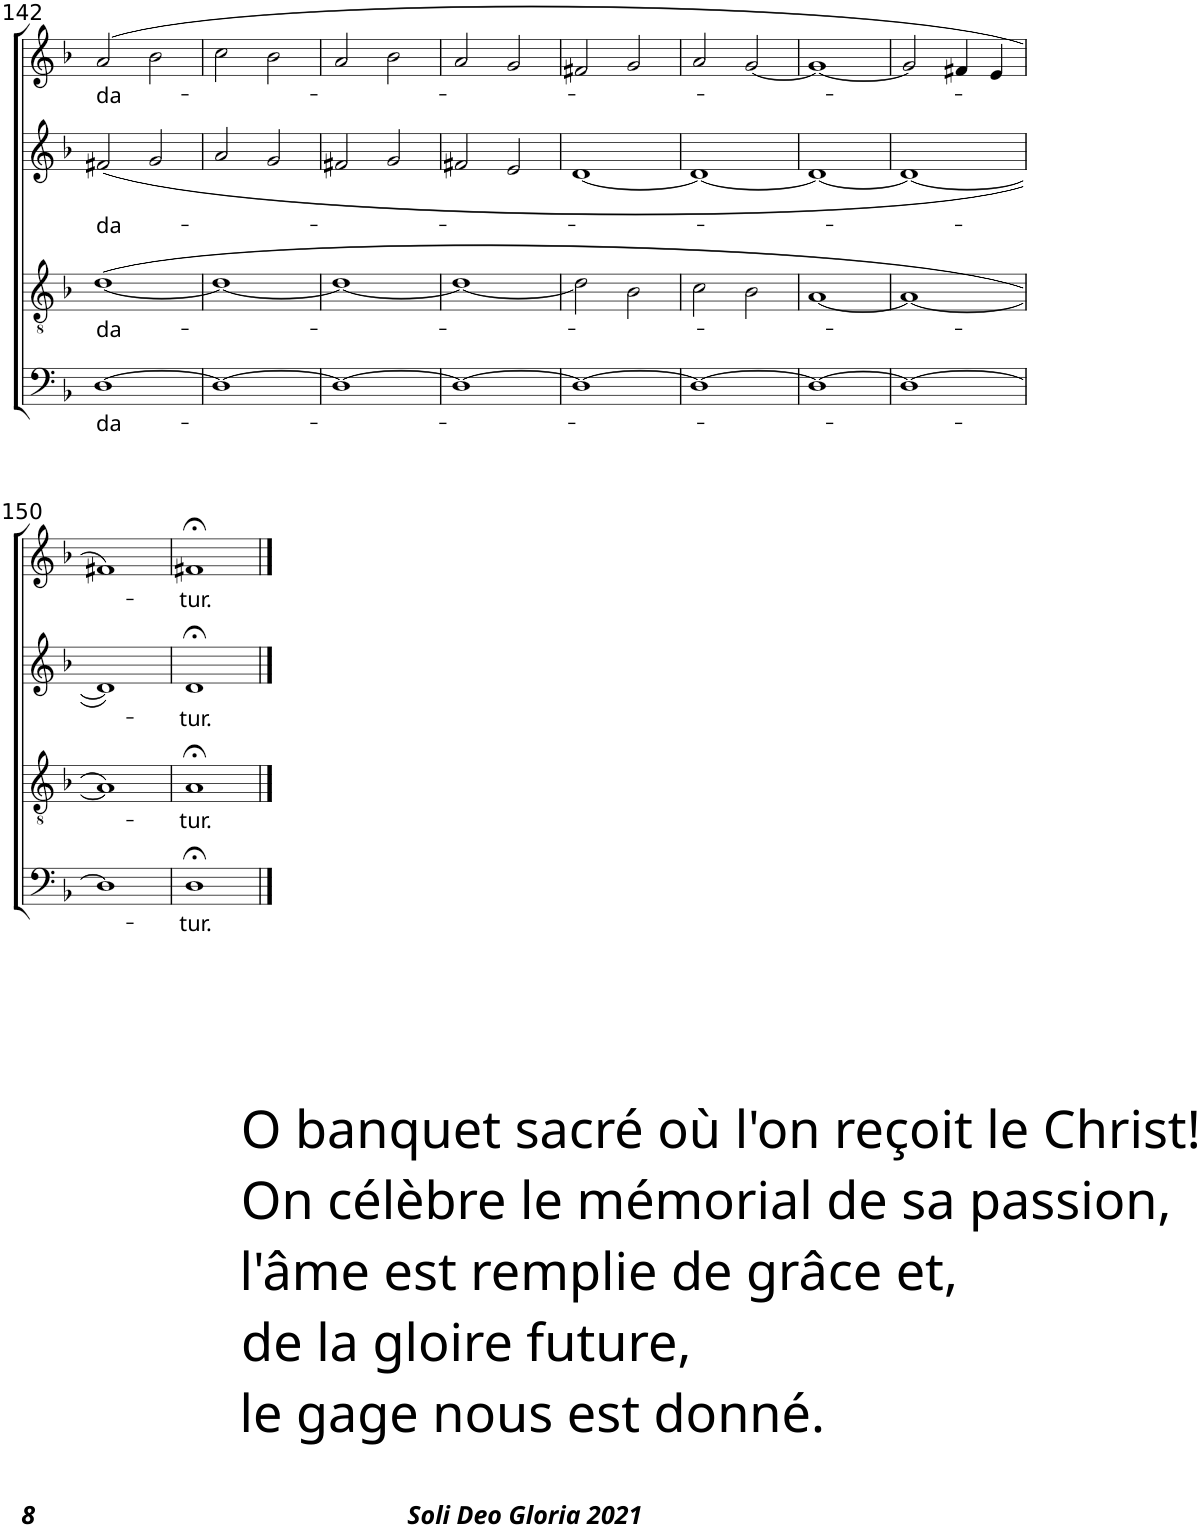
**kern	**text	**kern	**text	**kern	**text	**kern	**text
*part4	*part4	*part3	*part3	*part2	*part2	*part1	*part1
*staff4	*staff4	*staff3	*staff3	*staff2	*staff2	*staff1	*staff1
*I"Basso	*	*I"Tenore	*	*I"Contralto	*	*I"Soprano	*
!!LO:PB:g=z
*clefF4	*	*clefGv2	*	*clefG2	*	*clefG2	*
*Trd7c12	*	*	*	*	*	*	*
*k[b-]	*	*k[b-]	*	*k[b-]	*	*k[b-]	*
*F:	*	*F:	*	*F:	*	*F:	*
*M2/2	*	*M2/2	*	*M2/2	*	*M2/2	*
*met(c|)	*	*met(c|)	*	*met(c|)	*	*met(c|)	*
=142	=142	=142	=142	=142	=142	=142	=142
!	!LO:LY:b	!	!LO:LY:b	!	!LO:LY:b	!	!LO:LY:b
[1D	da-	([<1d	da-	(2f#X/	da-	(2a/	da-
.	.	.	.	2g/	.	2b-\	.
=143	=143	=143	=143	=143	=143	=143	=143
1D_	.	1d_	.	2a/	.	2cc\	.
.	.	.	.	2g/	.	2b-\	.
=144	=144	=144	=144	=144	=144	=144	=144
1D_	.	1d_	.	2f#X/	.	2a/	.
.	.	.	.	2g/	.	2b-\	.
=145	=145	=145	=145	=145	=145	=145	=145
1D_	.	1d_	.	2f#X/	.	2a/	.
.	.	.	.	2e/	.	2g/	.
=146	=146	=146	=146	=146	=146	=146	=146
1D_	.	2d\]	.	[1d	.	2f#X/	.
.	.	2B-\	.	.	.	2g/	.
=147	=147	=147	=147	=147	=147	=147	=147
1D_	.	2c\	.	1d_	.	2a/	.
.	.	2B-\	.	.	.	[2g/	.
=148	=148	=148	=148	=148	=148	=148	=148
1D_	.	[1A	.	1d_	.	1g_	.
=149	=149	=149	=149	=149	=149	=149	=149
1D_	.	1A_	.	1d_	.	2g/]	.
.	.	.	.	.	.	4f#X/	.
.	.	.	.	.	.	4e/	.
!!LO:LB:g=z
=150	=150	=150	=150	=150	=150	=150	=150
!LO:TX:b:t=O banquet sacré où l'on reçoit le Christ!	!	!	!	!	!	!	!
!LO:TX:b:t=On célèbre le mémorial de sa passion,	!	!	!	!	!	!	!
!LO:TX:b:t=l'âme est remplie de grâce et,	!	!	!	!	!	!	!
!LO:TX:b:t=de la gloire future,	!	!	!	!	!	!	!
!LO:TX:b:t=le gage nous est donné.	!	!	!	!	!	!	!
1D]	.	1A])	.	1d])	.	1f#X)	.
=151	=151	=151	=151	=151	=151	=151	=151
!	!LO:LY:b	!	!LO:LY:b	!	!LO:LY:b	!	!LO:LY:b
1D;<	-tur.	1A;<	-tur.	1d;<	-tur.	1f#X;<	-tur.
==	==	==	==	==	==	==	==
*-	*-	*-	*-	*-	*-	*-	*-
